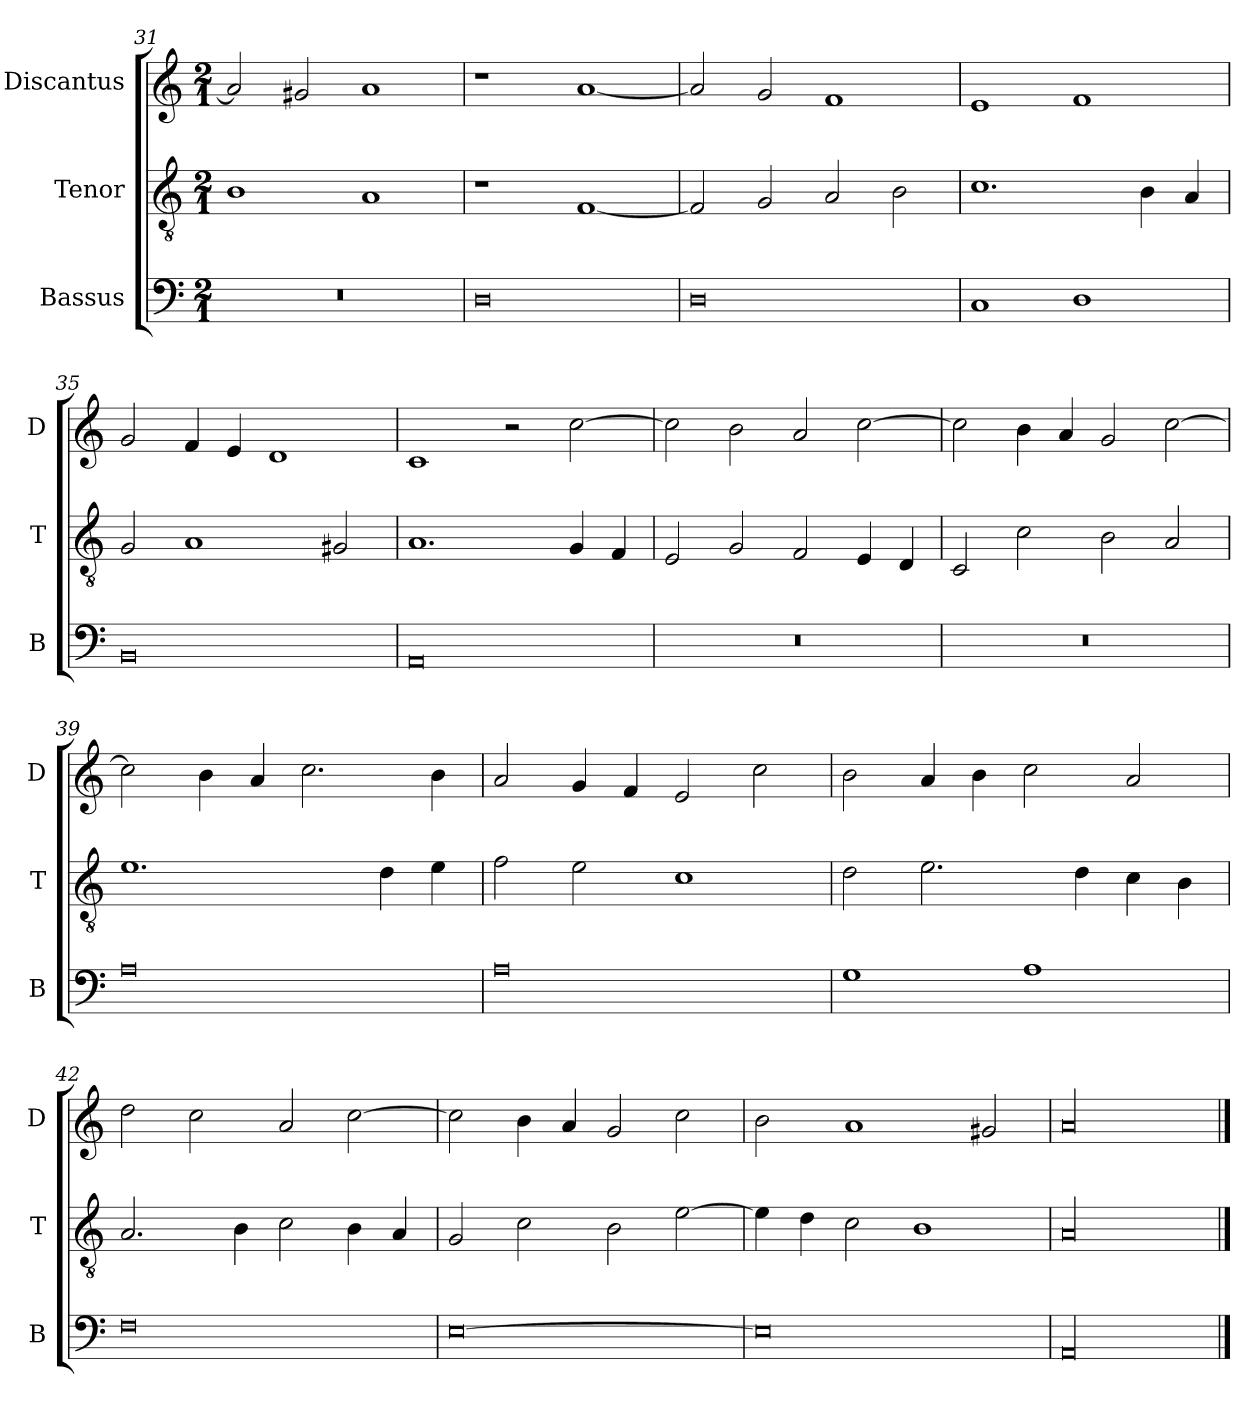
**kern	**kern	**kern
*part3	*part2	*part1
*staff3	*staff2	*staff1
*I"Bassus	*I"Tenor	*I"Discantus
*I'B	*I'T	*I'D
*clefF4	*clefGv2	*clefG2
*k[]	*k[]	*k[]
*M2/1	*M2/1	*M2/1
=31	=31	=31
0r	1B	2a/]
.	.	2g#X/
.	1A	1a
=32	=32	=32
0D	1r	1r
.	[1F	[1a
=33	=33	=33
0D	2F/]	2a/]
.	2G/	2g/
.	2A/	1f
.	2B\	.
=34	=34	=34
1C	1.c	1e
1D	.	1f
.	4B\	.
.	4A/	.
=35	=35	=35
0BB	2G/	2g/
.	1A	4f/
.	.	4e/
.	.	1d
.	2G#X/	.
=36	=36	=36
0AA	1.A	1c
.	.	2r
.	4G/	[2cc\
.	4F/	.
=37	=37	=37
0r	2E/	2cc\]
.	2G/	2b\
.	2F/	2a/
.	4E/	[2cc\
.	4D/	.
=38	=38	=38
0r	2C/	2cc\]
.	2c\	4b\
.	.	4a/
.	2B\	2g/
.	2A/	[2cc\
=39	=39	=39
0A	1.e	2cc\]
.	.	4b\
.	.	4a/
.	.	2.cc\
.	4d\	.
.	4e\	4b\
=40	=40	=40
0A	2f\	2a/
.	2e\	4g/
.	.	4f/
.	1c	2e/
.	.	2cc\
=41	=41	=41
1G	2d\	2b\
.	2.e\	4a/
.	.	4b\
1A	.	2cc\
.	4d\	.
.	4c\	2a/
.	4B\	.
=42	=42	=42
0F	2.A/	2dd\
.	.	2cc\
.	4B\	.
.	2c\	2a/
.	4B\	[2cc\
.	4A/	.
=43	=43	=43
[0E	2G/	2cc\]
.	2c\	4b\
.	.	4a/
.	2B\	2g/
.	[2e\	2cc\
=44	=44	=44
0E]	4e\]	2b\
.	4d\	.
.	2c\	1a
.	1B	.
.	.	2g#X/
=45	=45	=45
!LO:N:vis=00	!LO:N:vis=00	!LO:N:vis=00
0AA	0A	0a
==	==	==
*-	*-	*-
